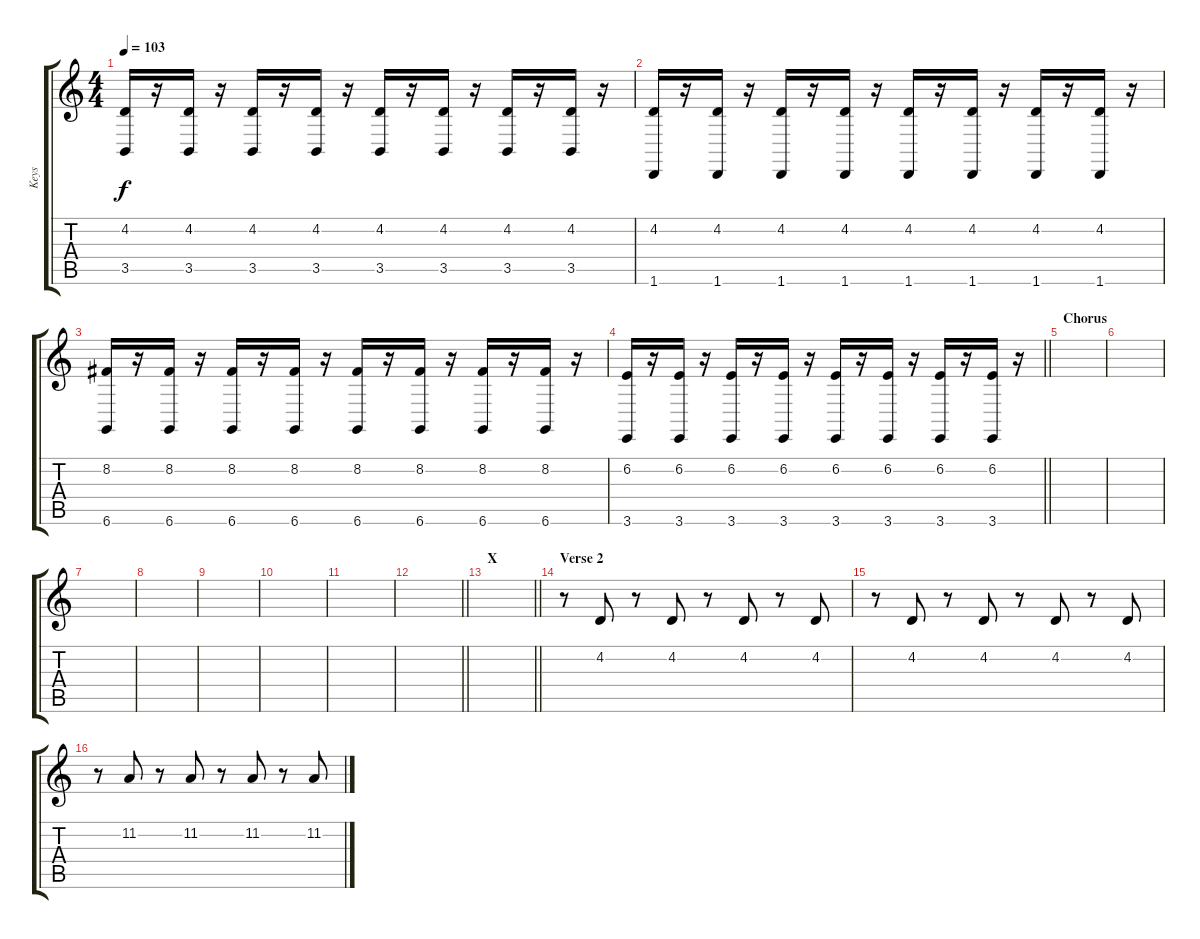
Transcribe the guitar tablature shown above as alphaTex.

\track ("Keys" "Keys") {instrument lead8bassandlead}
\staff {score tabs}
\tuning (Eb4 Bb3 Gb3 Db3 Ab2 Db2) {hide}
\ts (4 4)
\tempo 103
\clef g2
\ks c
(4.2 3.5).16{dy f} r.16 (4.2 3.5).16 r.16 (4.2 3.5).16 r.16 (4.2 3.5).16 r.16 (4.2 3.5).16 r.16 (4.2 3.5).16 r.16 (4.2 3.5).16 r.16 (4.2 3.5).16 r.16 |
(4.2 1.6).16 r.16 (4.2 1.6).16 r.16 (4.2 1.6).16 r.16 (4.2 1.6).16 r.16 (4.2 1.6).16 r.16 (4.2 1.6).16 r.16 (4.2 1.6).16 r.16 (4.2 1.6).16 r.16 |
(8.2 6.6).16 r.16 (8.2 6.6).16 r.16 (8.2 6.6).16 r.16 (8.2 6.6).16 r.16 (8.2 6.6).16 r.16 (8.2 6.6).16 r.16 (8.2 6.6).16 r.16 (8.2 6.6).16 r.16 |
\barLineRight lightlight
(6.2 3.6).16 r.16 (6.2 3.6).16 r.16 (6.2 3.6).16 r.16 (6.2 3.6).16 r.16 (6.2 3.6).16 r.16 (6.2 3.6).16 r.16 (6.2 3.6).16 r.16 (6.2 3.6).16 r.16 |
\section ("" "Chorus")
|
|
|
|
|
|
|
\barLineRight lightlight
|
\section ("" "X")
\barLineRight lightlight
|
\section ("" "Verse 2")
r.8{volume 8} 4.2.8 r.8 4.2.8 r.8 4.2.8 r.8 4.2.8 |
r.8 4.2.8 r.8 4.2.8 r.8 4.2.8 r.8 4.2.8 |
r.8 11.2.8 r.8 11.2.8 r.8 11.2.8 r.8 11.2.8
